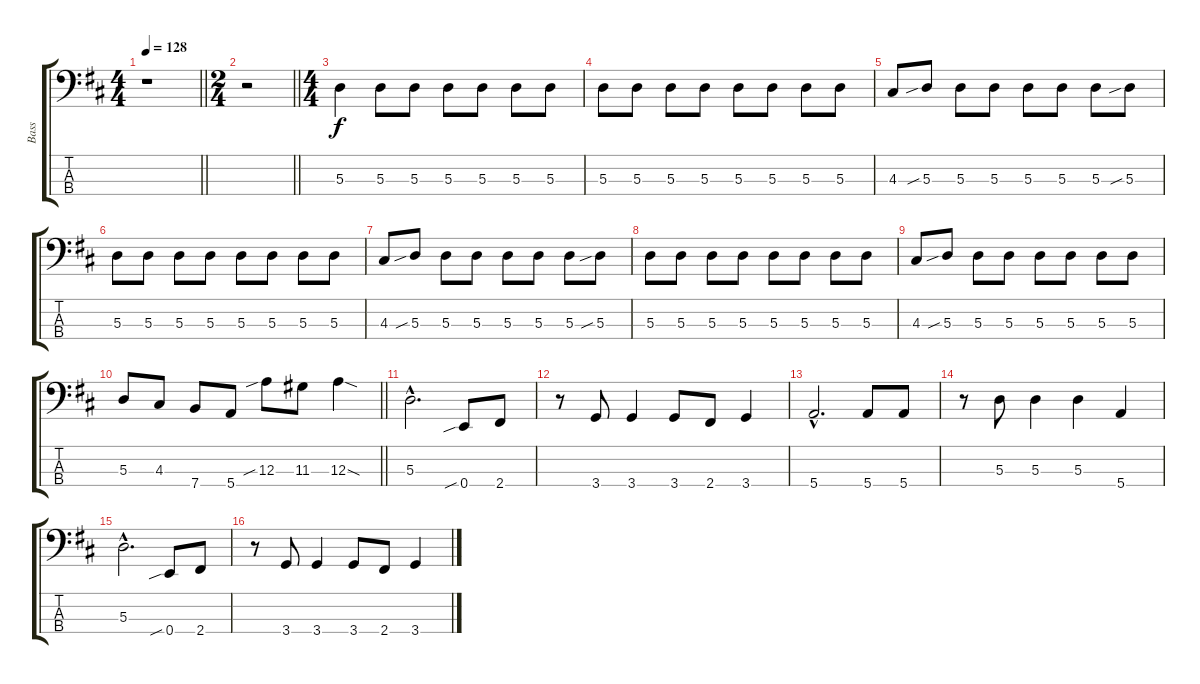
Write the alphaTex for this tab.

\track ("Bass" "Bass") {instrument electricbasspick}
\staff {score tabs}
\tuning (G2 D2 A1 E1) {hide}
\ts (4 4)
\tempo 128
\clef f4
\barLineRight lightlight
\ks d
r.1{dy f instrument electricbasspick} |
\ts (2 4)
\barLineRight lightlight
r.2 |
\ts (4 4)
5.3.4 5.3.8 5.3.8 5.3.8 5.3.8 5.3.8 5.3.8 |
5.3.8 5.3.8 5.3.8 5.3.8 5.3.8 5.3.8 5.3.8 5.3.8 |
4.3.8 5.3{sib}.8 5.3.8 5.3.8 5.3.8 5.3.8 5.3.8 5.3{sib}.8 |
5.3.8 5.3.8 5.3.8 5.3.8 5.3.8 5.3.8 5.3.8 5.3.8 |
4.3.8 5.3{sib}.8 5.3.8 5.3.8 5.3.8 5.3.8 5.3.8 5.3{sib}.8 |
5.3.8 5.3.8 5.3.8 5.3.8 5.3.8 5.3.8 5.3.8 5.3.8 |
4.3.8 5.3{sib}.8 5.3.8 5.3.8 5.3.8 5.3.8 5.3.8 5.3.8 |
\barLineRight lightlight
5.3.8 4.3.8 7.4.8 5.4.8 12.3{sib}.8 11.3.8 12.3{sod}.4 |
5.3{hac}.2{d} 0.4{sib}.8 2.4.8 |
r.8 3.4.8 3.4.4 3.4.8 2.4.8 3.4.4 |
5.4{hac}.2{d} 5.4.8 5.4.8 |
r.8 5.3.8 5.3.4 5.3.4 5.4.4 |
5.3{hac}.2{d} 0.4{sib}.8 2.4.8 |
r.8 3.4.8 3.4.4 3.4.8 2.4.8 3.4.4
